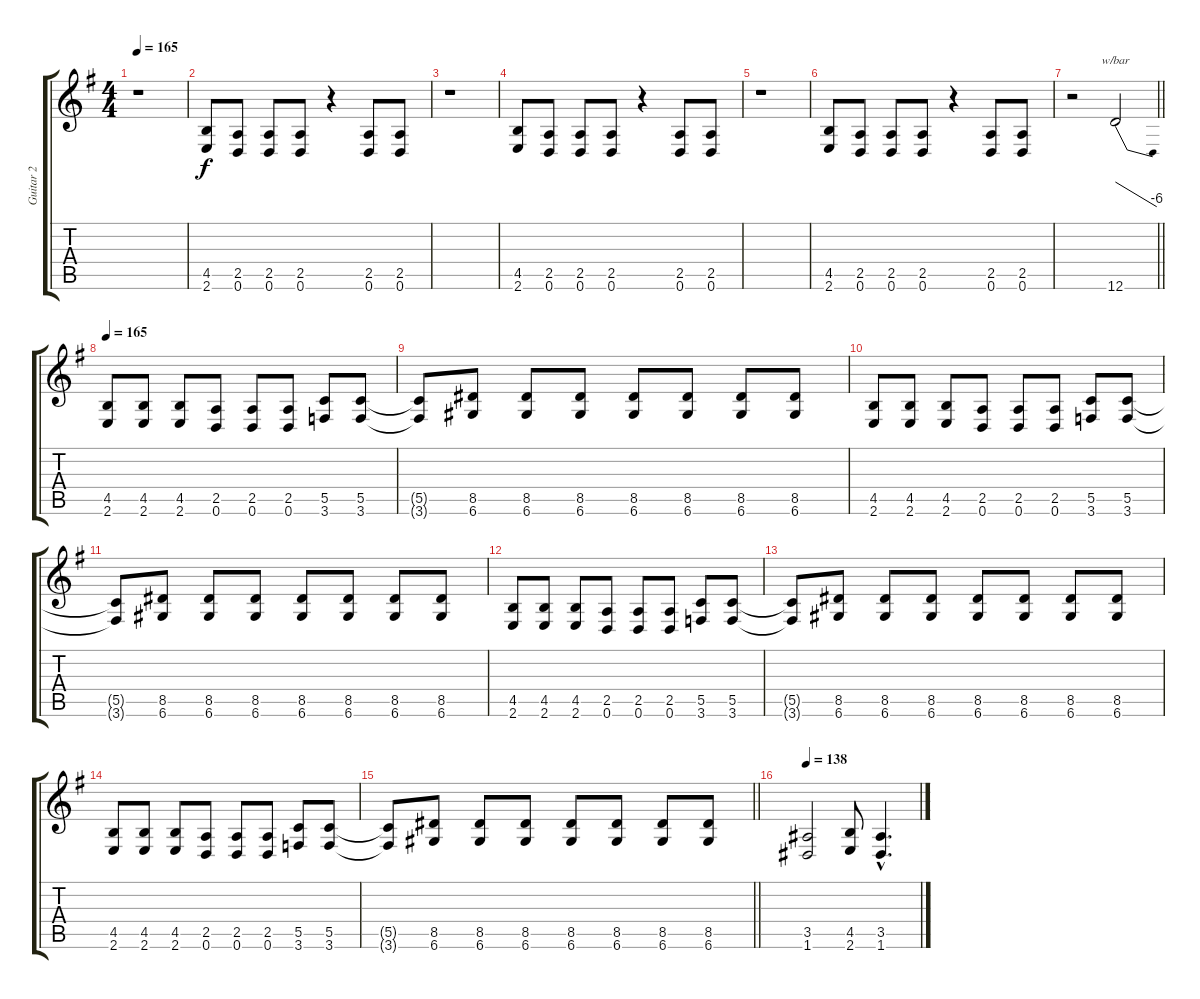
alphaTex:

\track ("Guitar 2" "Guitar 2") {instrument overdrivenguitar}
\staff {score tabs}
\tuning (D4 A3 F3 C3 G2 D2) {hide}
\ts (4 4)
\tempo 165
\clef g2
\ks eminor
r.1{dy f} |
(4.5 2.6).8 (2.5 0.6).8 (2.5 0.6).8 (2.5 0.6).8 r.4 (2.5 0.6).8 (2.5 0.6).8 |
r.1 |
(4.5 2.6).8 (2.5 0.6).8 (2.5 0.6).8 (2.5 0.6).8 r.4 (2.5 0.6).8 (2.5 0.6).8 |
r.1 |
(4.5 2.6).8 (2.5 0.6).8 (2.5 0.6).8 (2.5 0.6).8 r.4 (2.5 0.6).8 (2.5 0.6).8 |
\barLineRight lightlight
r.2 12.6.2{tbe (dive default 0 0 60 -24)} |
\tempo 165
(4.5 2.6).8 (4.5 2.6).8 (4.5 2.6).8 (2.5 0.6).8 (2.5 0.6).8 (2.5 0.6).8 (5.5 3.6).8 (5.5 3.6).8 |
(5.5{t} 3.6{t}).8 (8.5 6.6).8 (8.5 6.6).8 (8.5 6.6).8 (8.5 6.6).8 (8.5 6.6).8 (8.5 6.6).8 (8.5 6.6).8 |
(4.5 2.6).8 (4.5 2.6).8 (4.5 2.6).8 (2.5 0.6).8 (2.5 0.6).8 (2.5 0.6).8 (5.5 3.6).8 (5.5 3.6).8 |
(5.5{t} 3.6{t}).8 (8.5 6.6).8 (8.5 6.6).8 (8.5 6.6).8 (8.5 6.6).8 (8.5 6.6).8 (8.5 6.6).8 (8.5 6.6).8 |
(4.5 2.6).8 (4.5 2.6).8 (4.5 2.6).8 (2.5 0.6).8 (2.5 0.6).8 (2.5 0.6).8 (5.5 3.6).8 (5.5 3.6).8 |
(5.5{t} 3.6{t}).8 (8.5 6.6).8 (8.5 6.6).8 (8.5 6.6).8 (8.5 6.6).8 (8.5 6.6).8 (8.5 6.6).8 (8.5 6.6).8 |
(4.5 2.6).8 (4.5 2.6).8 (4.5 2.6).8 (2.5 0.6).8 (2.5 0.6).8 (2.5 0.6).8 (5.5 3.6).8 (5.5 3.6).8 |
\barLineRight lightlight
(5.5{t} 3.6{t}).8 (8.5 6.6).8 (8.5 6.6).8 (8.5 6.6).8 (8.5 6.6).8 (8.5 6.6).8 (8.5 6.6).8 (8.5 6.6).8 |
\tempo 138
(3.5 1.6).2 (4.5 2.6).8 (3.5{hac} 1.6{hac}).4{d}
